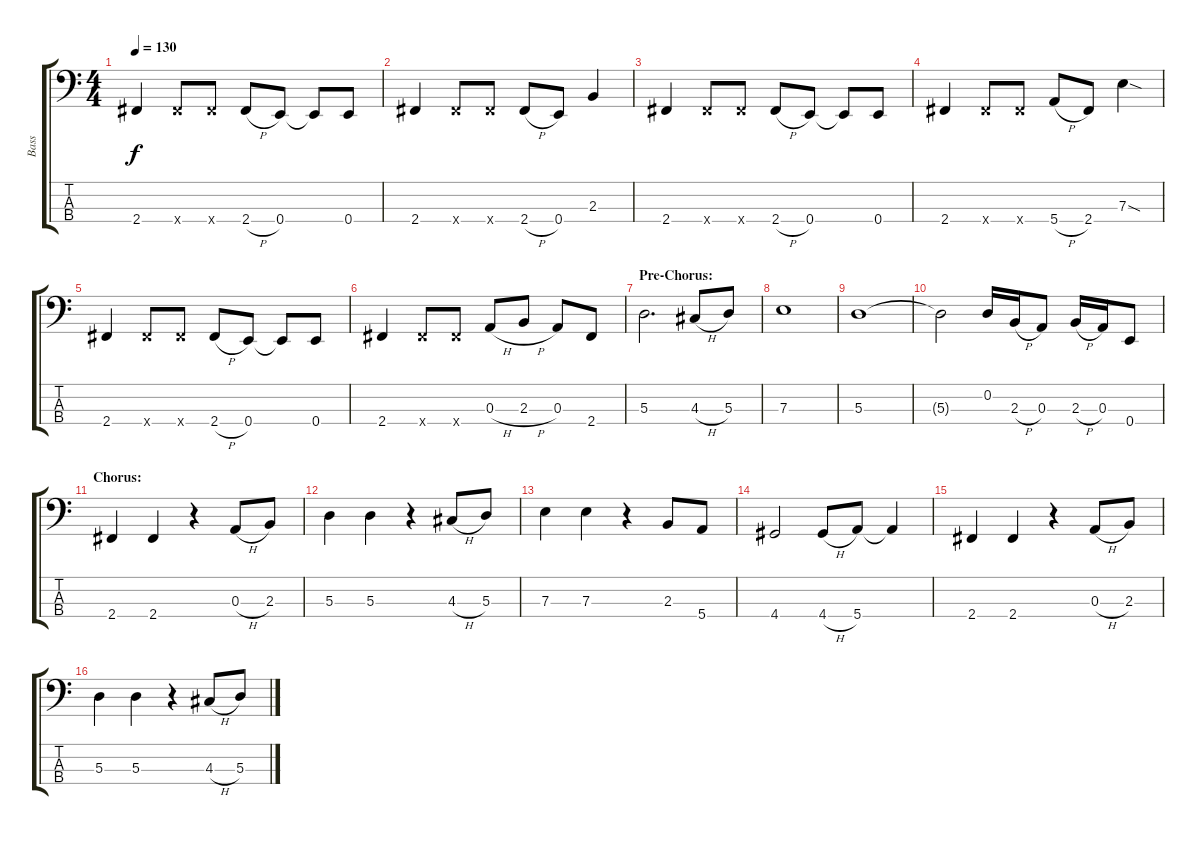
\track ("Bass" "Bass") {instrument electricbasspick}
\staff {score tabs}
\tuning (G2 D2 A1 E1) {hide}
\ts (4 4)
\tempo 130
\clef f4
\ks c
2.4.4{dy f} 2.4{x}.8 2.4{x}.8 2.4{h}.8 0.4.8 0.4{t}.8 0.4.8 |
2.4.4 2.4{x}.8 2.4{x}.8 2.4{h}.8 0.4.8 2.3.4 |
2.4.4 2.4{x}.8 2.4{x}.8 2.4{h}.8 0.4.8 0.4{t}.8 0.4.8 |
2.4.4 2.4{x}.8 2.4{x}.8 5.4{h}.8 2.4.8 7.3{sod}.4 |
2.4.4 2.4{x}.8 2.4{x}.8 2.4{h}.8 0.4.8 0.4{t}.8 0.4.8 |
2.4.4 2.4{x}.8 2.4{x}.8 0.3{h}.8 2.3{h}.8 0.3.8 2.4.8 |
\section ("" "Pre-Chorus:")
5.3.2{d} 4.3{h}.8 5.3.8 |
7.3.1 |
5.3.1 |
5.3{t}.2 0.2.16 2.3{h}.16 0.3.8 2.3{h}.16 0.3.16 0.4.8 |
\section ("" "Chorus:")
2.4.4 2.4.4 r.4 0.3{h}.8 2.3.8 |
5.3.4 5.3.4 r.4 4.3{h}.8 5.3.8 |
7.3.4 7.3.4 r.4 2.3.8 5.4.8 |
4.4.2 4.4{h}.8 5.4.8 5.4{t}.4 |
2.4.4 2.4.4 r.4 0.3{h}.8 2.3.8 |
5.3.4 5.3.4 r.4 4.3{h}.8 5.3.8
